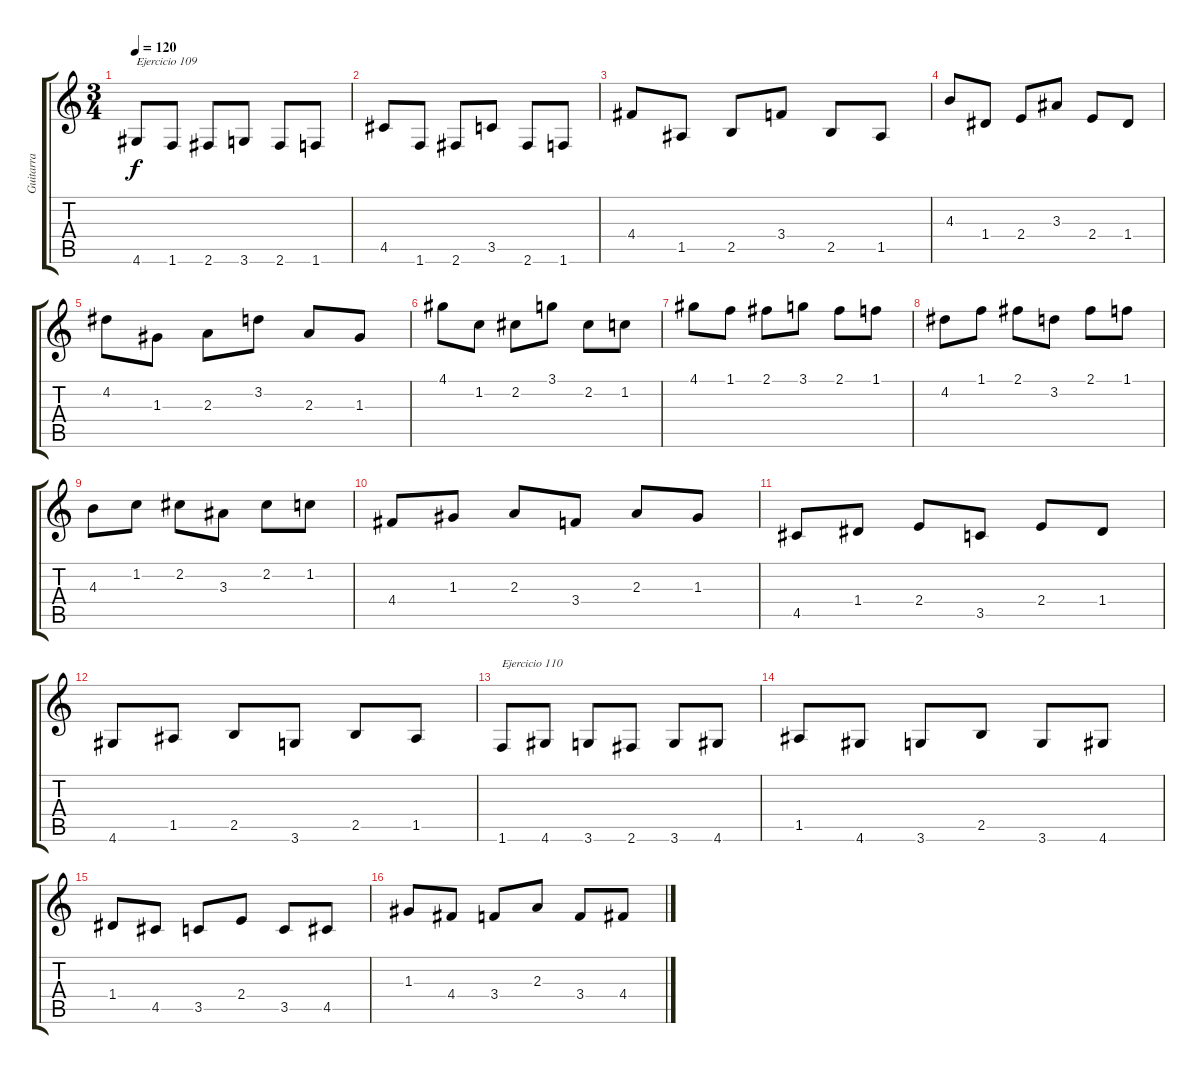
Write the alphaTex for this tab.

\track ("Guitarra" "Guitarra") {instrument acousticguitarnylon}
\staff {score tabs}
\tuning (E4 B3 G3 D3 A2 E2) {hide}
\ts (3 4)
\tempo 120
\clef g2
\ks c
4.6.8{txt "Ejercicio 109" dy f} 1.6.8 2.6.8 3.6.8 2.6.8 1.6.8 |
4.5.8 1.6.8 2.6.8 3.5.8 2.6.8 1.6.8 |
4.4.8 1.5.8 2.5.8 3.4.8 2.5.8 1.5.8 |
4.3.8 1.4.8 2.4.8 3.3.8 2.4.8 1.4.8 |
4.2.8 1.3.8 2.3.8 3.2.8 2.3.8 1.3.8 |
4.1.8 1.2.8 2.2.8 3.1.8 2.2.8 1.2.8 |
4.1.8 1.1.8 2.1.8 3.1.8 2.1.8 1.1.8 |
4.2.8 1.1.8 2.1.8 3.2.8 2.1.8 1.1.8 |
4.3.8 1.2.8 2.2.8 3.3.8 2.2.8 1.2.8 |
4.4.8 1.3.8 2.3.8 3.4.8 2.3.8 1.3.8 |
4.5.8 1.4.8 2.4.8 3.5.8 2.4.8 1.4.8 |
4.6.8 1.5.8 2.5.8 3.6.8 2.5.8 1.5.8 |
1.6.8{txt "Ejercicio 110"} 4.6.8 3.6.8 2.6.8 3.6.8 4.6.8 |
1.5.8 4.6.8 3.6.8 2.5.8 3.6.8 4.6.8 |
1.4.8 4.5.8 3.5.8 2.4.8 3.5.8 4.5.8 |
1.3.8 4.4.8 3.4.8 2.3.8 3.4.8 4.4.8
